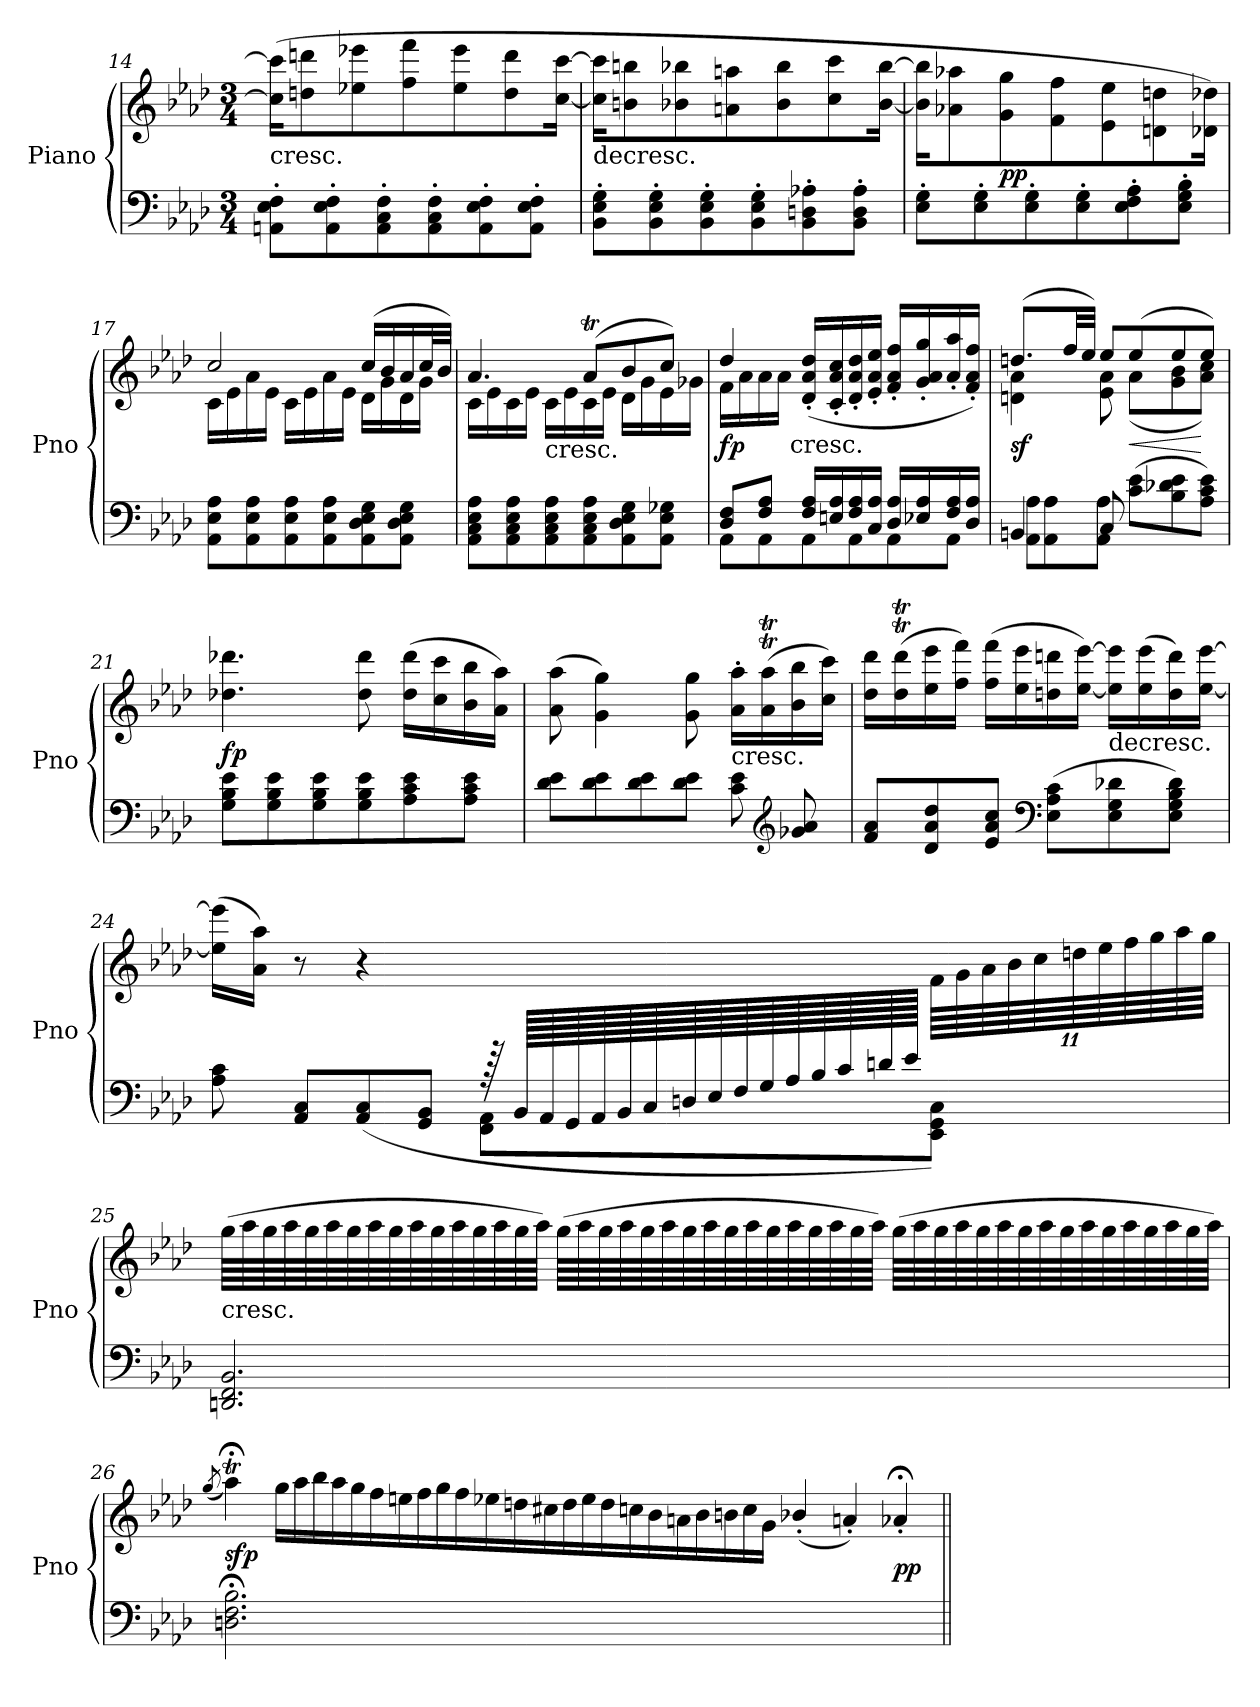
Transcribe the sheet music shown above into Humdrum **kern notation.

**kern	**kern	**dynam
*part1	*part1	*part1
*staff2	*staff1	*staff1/2
*I"Piano	*	*
*I'Pno	*	*
*clefF4	*clefG2	*
*k[b-e-a-d-]	*k[b-e-a-d-]	*
*A-:	*A-:	*
*M3/4	*M3/4	*
=14	=14	=14
!	!LO:TX:c:t=cresc.	!
8AAn'\ 8E-'\ 8F'\L	(16cc] 16ccc]KL	.
.	8ddn 8dddn	.
8AA'\ 8E-'\ 8F'\	.	.
.	8ee-X 8eee-X	.
8AA'\ 8C'\ 8F'\	.	.
.	8ff 8fff	.
8AA'\ 8C'\ 8F'\	.	.
.	8ee- 8eee-	.
8AA'\ 8E-'\ 8F'\	.	.
.	8dd 8ddd	.
8AA'\ 8E-'\ 8F'\J	.	.
.	[16cc [16cccJk	.
=15	=15	=15
!	!LO:TX:c:t=decresc.	!
8BB-' 8E-' 8G'L	16cc] 16ccc]KL	.
.	8bn 8bbn	.
8BB-' 8E-' 8G'	.	.
.	8b-X 8bb-X	.
8BB-' 8E-' 8G'	.	.
.	8an 8aan	.
8BB-' 8E-' 8G'	.	.
.	8b- 8bb-	.
8BB-' 8Dn' 8A-X'	.	.
.	8cc 8ccc	.
8BB-' 8D' 8A-'J	.	.
.	[16b- [16bb-Jk	.
=16	=16	=16
8E-' 8G'L	16b-] 16bb-]KL	.
.	8a-X 8aa-X	.
8E-' 8G'	.	.
.	8g 8gg	pp
8E-' 8G'	.	.
.	8f 8ff	.
8E-' 8G'	.	.
.	8e- 8ee-	.
8E-' 8F' 8A-'	.	.
.	8dn 8ddn	.
8E-' 8G' 8B-'J	.	.
.	16d-X 16dd-XJk)	.
=17	=17	=17
*	*^	*
8AA- 8E- 8A-L	2cc	16cLL	.
.	.	16e-	.
8AA- 8E- 8A-	.	16a-	.
.	.	16e-JJ	.
8AA- 8E- 8A-	.	16cLL	.
.	.	16e-	.
8AA- 8E- 8A-	.	16a-	.
.	.	16e-JJ	.
8AA- 8D- 8E- 8G	(16ccLL	16d-LL	.
.	16b-	16g	.
8AA- 8D- 8E- 8GJ	16a-	16d-	.
.	32ccL	16gJJ	.
.	32b-JJJ)	.	.
=18	=18	=18	=18
8AA- 8C 8E- 8A-L	4.a-	16cLL	.
.	.	16e-	.
8AA- 8C 8E- 8A-	.	16c	.
.	.	16e-JJ	.
!	!	!LO:TX:c:t=cresc.	!
8AA- 8C 8E- 8A-	.	16cLL	.
.	.	16e-	.
8AA- 8C 8E- 8A-	(8a-TL	16c	.
.	.	16e-JJ	.
8AA- 8D- 8E- 8G	8b-	16d-LL	.
.	.	16g	.
8AA- 8E- 8G-XJ	8ccJ)	16e-	.
.	.	16g-XJJ	.
=19	=19	=19	=19
*^	*	*^	*
8D- 8FL	8AA-L	4dd-	16fLL	8..ryy	fp
.	.	.	16a-	.	.
8F 8A-J	8AA-	.	16a-	.	.
.	.	.	16a-JJ	.	.
!	!	!	!	!LO:TX:c:t=cresc.	!
.	.	.	.	2ryy	.
16F 16A-LL	8AA-	4ryy	(16d-' 16a-' 16dd-'LL	.	.
16En 16A-	.	.	16c' 16a-' 16cc'	.	.
16F 16A-	8AA-	.	16d-' 16a-' 16dd-'	.	.
16C 16A-JJ	.	.	16e-' 16a-' 16ee-'JJ	.	.
16D- 16A-LL	8AA-	4ryy	16f'/ 16a-'/ 16ff'/LL	.	.
16E-X 16A-	.	.	16g'/ 16a-'/ 16gg'/	.	.
16F 16A-	8AA-J	.	16a-'/ 16aa-'/	.	.
16D- 16A-JJ	.	.	16f'/ 16a-'/ 16ff'/JJ)	.	.
.	.	.	.	32ryy	.
*	*	*	*v	*v	*
=20	=20	=20	=20	=20
4BBn	8AA- 8A-L	(8.ddnL	4dn 4a-	sf
.	8AA- 8A-	.	.	.
.	.	32ffLL	.	.
.	.	32ee-JJJ)	.	.
8C	8AA- 8A-J	8ee-L	8e- 8a-	.
(8c 8e-L	4.ryy	(8ee-	(8a-L	<
8B- 8d-X 8e-	.	8ee-	8g 8b-	.
8A- 8c 8e-J)	.	8ee-J)	8a- 8ccJ)	[
*v	*v	*	*	*
*	*v	*v	*
=21	=21	=21
8G 8B- 8e-L	4.dd-X 4.ddd-X	fp
8G 8B- 8e-	.	.
8G 8B- 8e-	.	.
8G 8B- 8e-	8dd- 8ddd-	.
8A- 8c 8e-	(16dd- 16ddd-LL	.
.	16cc 16ccc	.
8A- 8c 8e-J	16b- 16bb-	.
.	16a- 16aa-JJ)	.
=22	=22	=22
8d- 8e-L	(8a- 8aa-	.
8d- 8e-	4g 4gg)	.
8d- 8e-	.	.
8d- 8e-J	8g 8gg	.
!	!LO:TX:c:t=cresc.	!
8c 8e-	16a-' 16aa-'LL	.
.	(16a-T 16aa-T	.
*clefG2	*	*
8g-X 8a-	16b- 16bb-	.
.	16cc 16cccJJ)	.
=23	=23	=23
8f 8a-L	16dd- 16ddd-LL	.
.	(16dd-T 16ddd-T	.
8d- 8a- 8dd-	16ee- 16eee-	.
.	16ff 16fffJJ)	.
8e- 8a- 8ccJ	(16ff 16fffLL	.
.	16ee- 16eee-	.
*clefF4	*	*
(8E- 8A- 8cL	16ddn 16dddn	.
.	[16ee- [16eee-JJ)	.
!	!LO:TX:c:t=decresc.	!
8E- 8G 8d-X	16ee-] 16eee-]LL	.
.	(16ee- 16eee-	.
8E- 8G 8B- 8d-J)	16dd 16ddd)	.
.	[16ee- [16eee-JJ	.
=24	=24	=24
*^	*	*
8A- 8c	2ryy	(16ee-] 16eee-]LL	.
.	.	16a- 16aa-JJ)	.
8AA- 8CL	.	8r	.
(8AA- 8C	.	4r	.
8GG 8BB-J	.	.	.
128r	8FF 8AA-L	8ryy	.
128BB-LLLLL	.	.	.
128AA-	.	.	.
128GG	.	.	.
128AA-	.	.	.
128BB-	.	.	.
128C	.	.	.
128Dn	.	.	.
128E-	.	.	.
128F	.	.	.
128G	.	.	.
128A-	.	.	.
128B-	.	.	.
128c	.	.	.
128dn	.	.	.
128e-JJJJJ	.	.	.
8ryy	8EE- 8GG 8CJ)	88fLLLL	.
.	.	88g	.
.	.	88a-	.
.	.	88b-	.
.	.	88cc	.
.	.	88ddn	.
.	.	88ee-	.
.	.	88ff	.
.	.	88gg	.
.	.	88aa-	.
.	.	88ggJJJJ	.
*v	*v	*	*
=25	=25	=25
!	!LO:TX:c:t=cresc.	!
2.DDn 2.FF 2.BB-	(64ggLLLL	.
.	64aa-	.
.	64gg	.
.	64aa-	.
.	64gg	.
.	64aa-	.
.	64gg	.
.	64aa-	.
.	64gg	.
.	64aa-	.
.	64gg	.
.	64aa-	.
.	64gg	.
.	64aa-	.
.	64gg	.
.	64aa-JJJJ)	.
.	(64ggLLLL	.
.	64aa-	.
.	64gg	.
.	64aa-	.
.	64gg	.
.	64aa-	.
.	64gg	.
.	64aa-	.
.	64gg	.
.	64aa-	.
.	64gg	.
.	64aa-	.
.	64gg	.
.	64aa-	.
.	64gg	.
.	64aa-JJJJ)	.
.	(64ggLLLL	.
.	64aa-	.
.	64gg	.
.	64aa-	.
.	64gg	.
.	64aa-	.
.	64gg	.
.	64aa-	.
.	64gg	.
.	64aa-	.
.	64gg	.
.	64aa-	.
.	64gg	.
.	64aa-	.
.	64gg	.
.	64aa-JJJJ)	.
=26	=26	=26
.	(8qgg	.
2.Dn;< 2.F;< 2.B-;<	4aa-T;<)	sfp
!	!LO:N:vis=16	!
.	32gg!\LL	.
!	!LO:N:vis=16	!
.	32aa-!\	.
!	!LO:N:vis=16	!
.	32bb-!\	.
!	!LO:N:vis=16	!
.	32aa-!\	.
!	!LO:N:vis=16	!
.	32gg!\	.
!	!LO:N:vis=16	!
.	32ff!\	.
!	!LO:N:vis=16	!
.	32een!\	.
!	!LO:N:vis=16	!
.	32ff!\	.
!	!LO:N:vis=16	!
.	32gg!\	.
!	!LO:N:vis=16	!
.	32ff!\	.
!	!LO:N:vis=16	!
.	32ee-X!\	.
!	!LO:N:vis=16	!
.	32ddn!\	.
!	!LO:N:vis=16	!
.	32cc#X!\	.
!	!LO:N:vis=16	!
.	32dd!\	.
!	!LO:N:vis=16	!
.	32ee-!\	.
!	!LO:N:vis=16	!
.	32dd!\	.
!	!LO:N:vis=16	!
8ryy	32ccn!\	.
!	!LO:N:vis=16	!
.	32b-!\	.
!	!LO:N:vis=16	!
.	32an!\	.
!	!LO:N:vis=16	!
.	32b-!\	.
!	!LO:N:vis=16	!
16ryy	32bn!\	.
!	!LO:N:vis=16	!
.	32cc!\	.
!	!LO:N:vis=16	!
32ryy	32g!\JJ	.
4ryy	(4b-X'!/	.
4ryy	4an'!)	.
4ryy	4a-X;<'	pp
=||	=||	=||
*-	*-	*-
